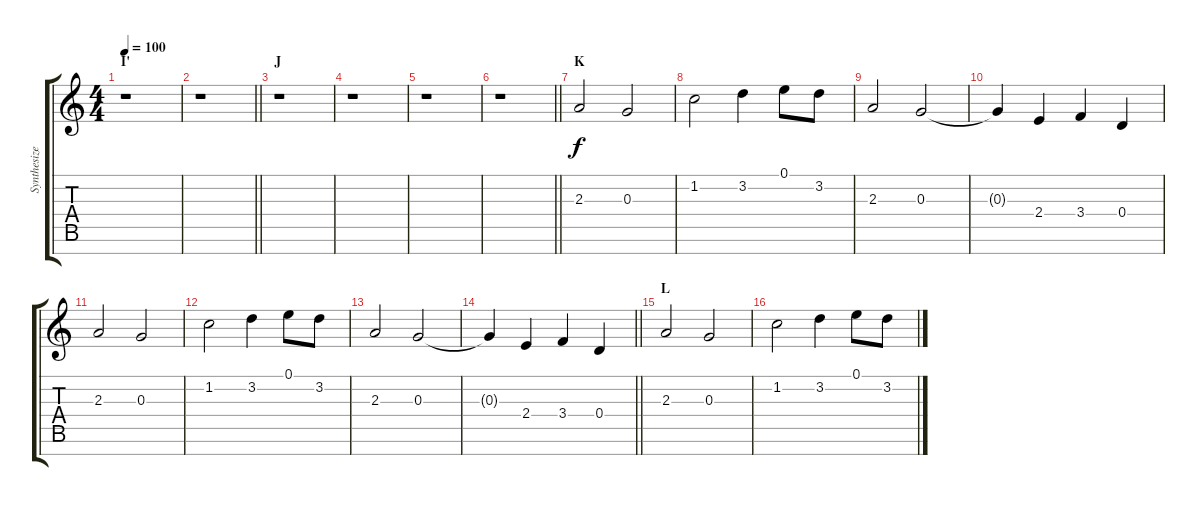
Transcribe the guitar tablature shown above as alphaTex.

\track ("Synthesizer" "Synthesize") {instrument lead2sawtooth}
\staff {score tabs}
\tuning (E5 B4 G4 D4 A3 E3 B2) {hide}
\ts (4 4)
\section ("" "I'")
\tempo 100
\clef g2
\ks c
r.1{dy f} |
\barLineRight lightlight
r.1 |
\section ("" "J")
r.1 |
r.1 |
r.1 |
\barLineRight lightlight
r.1 |
\section ("" "K")
2.3.2 0.3.2 |
1.2.2 3.2.4 0.1.8 3.2.8 |
2.3.2 0.3.2 |
0.3{t}.4 2.4.4 3.4.4 0.4.4 |
2.3.2 0.3.2 |
1.2.2 3.2.4 0.1.8 3.2.8 |
2.3.2 0.3.2 |
\barLineRight lightlight
0.3{t}.4 2.4.4 3.4.4 0.4.4 |
\section ("" "L")
2.3.2 0.3.2 |
1.2.2 3.2.4 0.1.8 3.2.8
